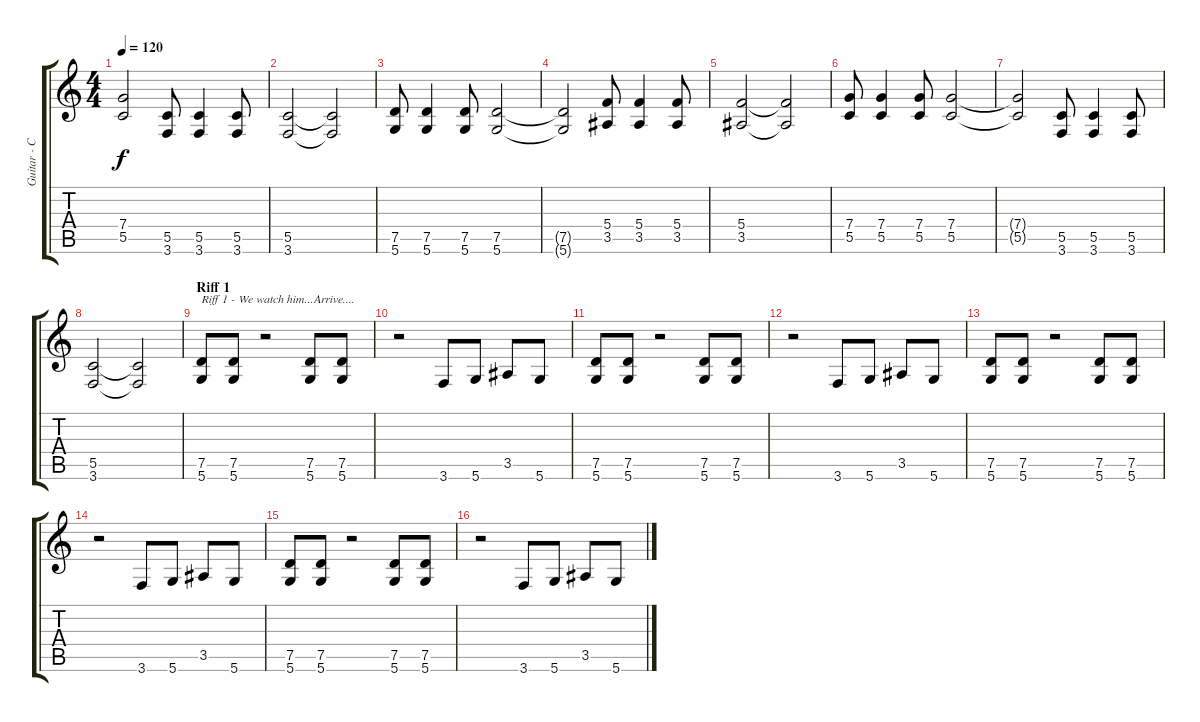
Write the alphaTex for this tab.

\track ("Guitar - Cool main stuff" "Guitar - C") {instrument overdrivenguitar}
\staff {score tabs}
\tuning (D4 A3 F3 C3 G2 D2) {hide}
\ts (4 4)
\tempo 120
\clef g2
\ks c
(7.4{t} 5.5{t}).2{dy f} (5.5 3.6).8 (5.5 3.6).4 (5.5 3.6).8 |
(5.5 3.6).2 (5.5{t} 3.6{t}).2 |
(7.5 5.6).8 (7.5 5.6).4 (7.5 5.6).8 (7.5 5.6).2 |
(7.5{t} 5.6{t}).2 (5.4 3.5).8 (5.4 3.5).4 (5.4 3.5).8 |
(5.4 3.5).2 (5.4{t} 3.5{t}).2 |
(7.4 5.5).8 (7.4 5.5).4 (7.4 5.5).8 (7.4 5.5).2 |
(7.4{t} 5.5{t}).2 (5.5 3.6).8 (5.5 3.6).4 (5.5 3.6).8 |
(5.5 3.6).2 (5.5{t} 3.6{t}).2 |
\section ("" "Riff 1")
(7.5 5.6).8{txt "Riff 1 - We watch him...Arrive...."} (7.5 5.6).8 r.2 (7.5 5.6).8 (7.5 5.6).8 |
r.2 3.6.8 5.6.8 3.5.8 5.6.8 |
(7.5 5.6).8 (7.5 5.6).8 r.2 (7.5 5.6).8 (7.5 5.6).8 |
r.2 3.6.8 5.6.8 3.5.8 5.6.8 |
(7.5 5.6).8 (7.5 5.6).8 r.2 (7.5 5.6).8 (7.5 5.6).8 |
r.2 3.6.8 5.6.8 3.5.8 5.6.8 |
(7.5 5.6).8 (7.5 5.6).8 r.2 (7.5 5.6).8 (7.5 5.6).8 |
r.2 3.6.8 5.6.8 3.5.8 5.6.8
